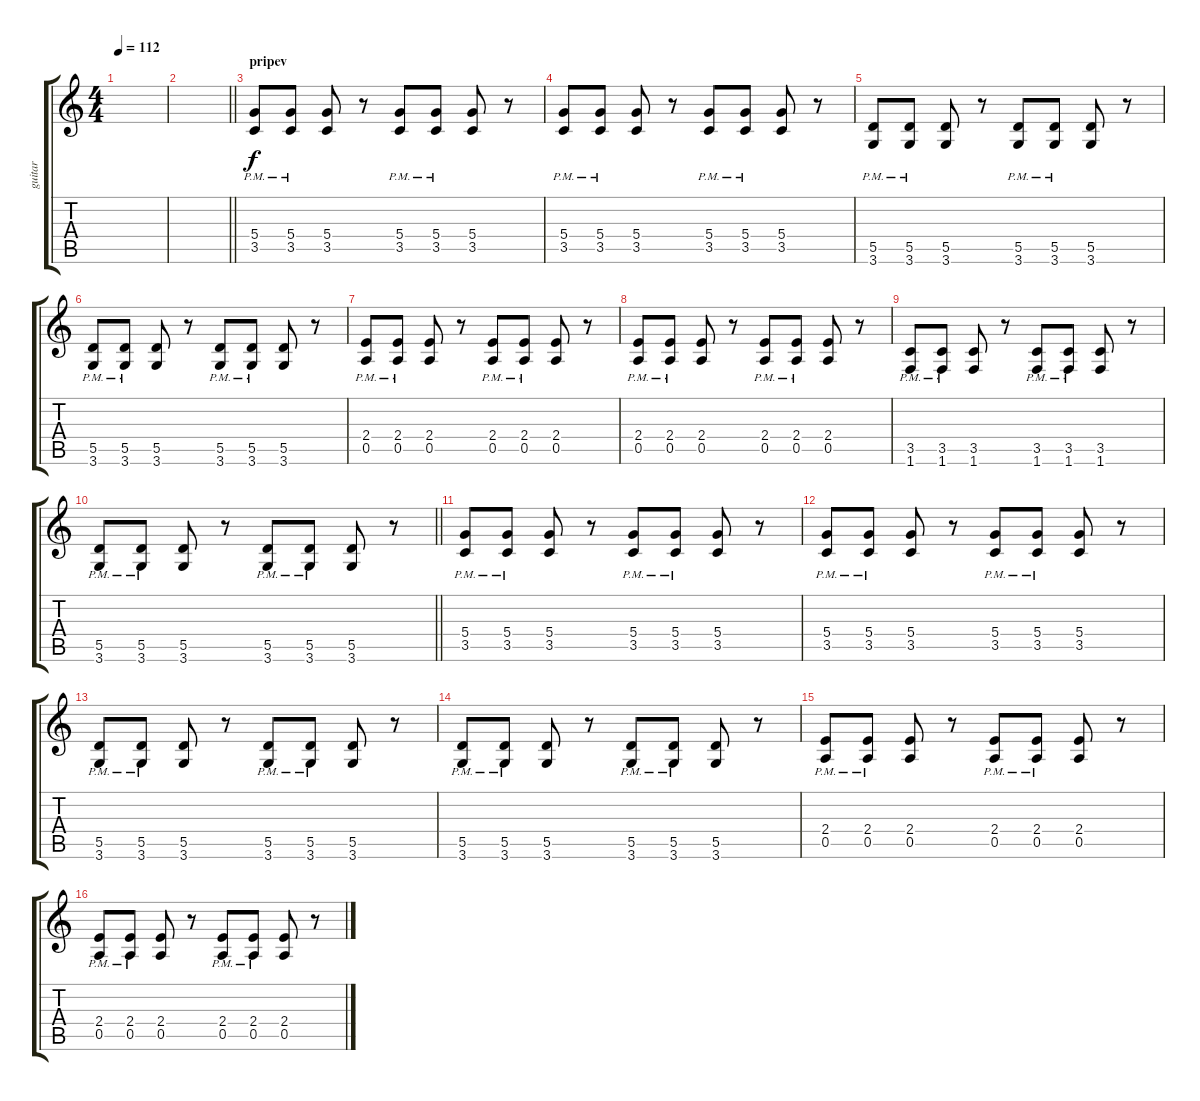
\track ("guitar" "guitar") {instrument electricguitarclean}
\staff {score tabs}
\tuning (E4 B3 G3 D3 A2 E2) {hide}
\ts (4 4)
\tempo 112
\clef g2
\ks c
|
\barLineRight lightlight
|
\section ("" "pripev")
(5.4{pm} 3.5{pm}).8{instrument distortionguitar} (5.4{pm} 3.5{pm}).8 (5.4 3.5).8 r.8 (5.4{pm} 3.5{pm}).8 (5.4{pm} 3.5{pm}).8 (5.4 3.5).8 r.8 |
(5.4{pm} 3.5{pm}).8 (5.4{pm} 3.5{pm}).8 (5.4 3.5).8 r.8 (5.4{pm} 3.5{pm}).8 (5.4{pm} 3.5{pm}).8 (5.4 3.5).8 r.8 |
(5.5{pm} 3.6{pm}).8 (5.5{pm} 3.6{pm}).8 (5.5 3.6).8 r.8 (5.5{pm} 3.6{pm}).8 (5.5{pm} 3.6{pm}).8 (5.5 3.6).8 r.8 |
(5.5{pm} 3.6{pm}).8 (5.5{pm} 3.6{pm}).8 (5.5 3.6).8 r.8 (5.5{pm} 3.6{pm}).8 (5.5{pm} 3.6{pm}).8 (5.5 3.6).8 r.8 |
(2.4{pm} 0.5{pm}).8 (2.4{pm} 0.5{pm}).8 (2.4 0.5).8 r.8 (2.4{pm} 0.5{pm}).8 (2.4{pm} 0.5{pm}).8 (2.4 0.5).8 r.8 |
(2.4{pm} 0.5{pm}).8 (2.4{pm} 0.5{pm}).8 (2.4 0.5).8 r.8 (2.4{pm} 0.5{pm}).8 (2.4{pm} 0.5{pm}).8 (2.4 0.5).8 r.8 |
(3.5{pm} 1.6{pm}).8 (3.5{pm} 1.6{pm}).8 (3.5 1.6).8 r.8 (3.5{pm} 1.6{pm}).8 (3.5{pm} 1.6{pm}).8 (3.5 1.6).8 r.8 |
\barLineRight lightlight
(5.5{pm} 3.6{pm}).8 (5.5{pm} 3.6{pm}).8 (5.5 3.6).8 r.8 (5.5{pm} 3.6{pm}).8 (5.5{pm} 3.6{pm}).8 (5.5 3.6).8 r.8 |
(5.4{pm} 3.5{pm}).8 (5.4{pm} 3.5{pm}).8 (5.4 3.5).8 r.8 (5.4{pm} 3.5{pm}).8 (5.4{pm} 3.5{pm}).8 (5.4 3.5).8 r.8 |
(5.4{pm} 3.5{pm}).8 (5.4{pm} 3.5{pm}).8 (5.4 3.5).8 r.8 (5.4{pm} 3.5{pm}).8 (5.4{pm} 3.5{pm}).8 (5.4 3.5).8 r.8 |
(5.5{pm} 3.6{pm}).8 (5.5{pm} 3.6{pm}).8 (5.5 3.6).8 r.8 (5.5{pm} 3.6{pm}).8 (5.5{pm} 3.6{pm}).8 (5.5 3.6).8 r.8 |
(5.5{pm} 3.6{pm}).8 (5.5{pm} 3.6{pm}).8 (5.5 3.6).8 r.8 (5.5{pm} 3.6{pm}).8 (5.5{pm} 3.6{pm}).8 (5.5 3.6).8 r.8 |
(2.4{pm} 0.5{pm}).8 (2.4{pm} 0.5{pm}).8 (2.4 0.5).8 r.8 (2.4{pm} 0.5{pm}).8 (2.4{pm} 0.5{pm}).8 (2.4 0.5).8 r.8 |
(2.4{pm} 0.5{pm}).8 (2.4{pm} 0.5{pm}).8 (2.4 0.5).8 r.8 (2.4{pm} 0.5{pm}).8 (2.4{pm} 0.5{pm}).8 (2.4 0.5).8 r.8
